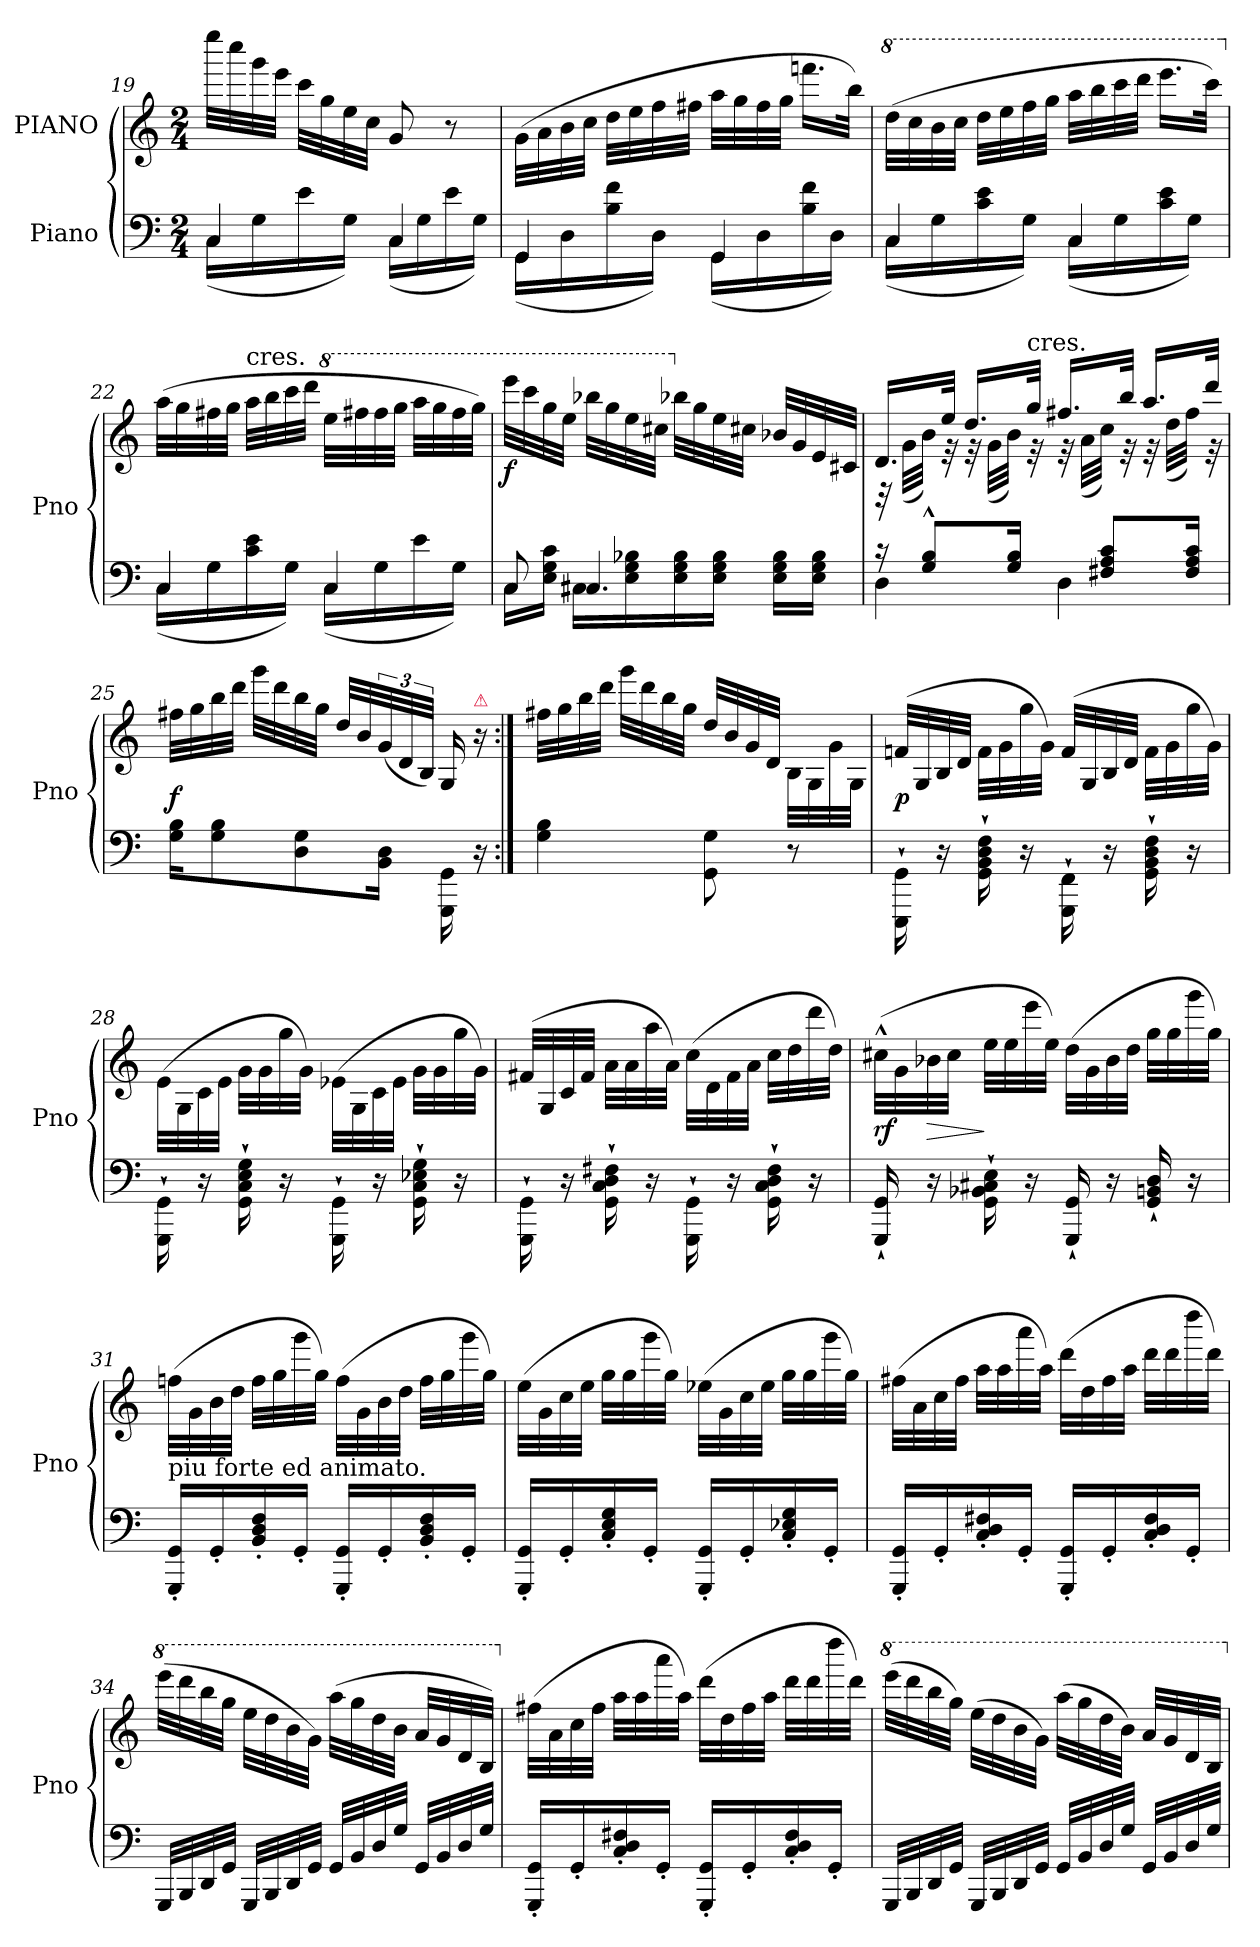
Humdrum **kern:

**kern	**kern	**dynam
*part2	*part1	*part1
*staff2	*staff1	*staff1
*I"Piano	*I"PIANO	*
*I'Pno	*	*
*clefF4	*clefG2	*
*k[]	*k[]	*
*M2/4	*M2/4	*
=19	=19	=19
*^	*	*
4C/	(>16C\LL	32eeee\LLL	.
.	.	32cccc\	.
.	16G\	32ggg\	.
.	.	32eee\JJJ	.
.	16e\	32ccc\LLL	.
.	.	32gg\	.
.	16G\JJ)	32ee\	.
.	.	32cc\JJJ	.
4C/	(>16C\LL	8g/	.
.	16G\	.	.
.	16e\	8r	.
.	16G\JJ)	.	.
=20	=20	=20	=20
4GG/	(>16GG\LL	(32g\LLL	.
.	.	32a\	.
.	16D\	32b\	.
.	.	32cc\JJJ	.
.	16B\ 16f\	32dd\LLL	.
.	.	32ee\	.
.	16D\JJ)	32ff\	.
.	.	32ff#X\JJJ	.
4GG/	(>16GG\LL	32aa\LLL	.
.	.	32gg\	.
.	16D\	32ff#\	.
.	.	32gg\JJJ	.
.	16B\ 16f\	16.fffn\LL	.
.	16D\JJ)	.	.
.	.	32bb\JJk)	.
=21	=21	=21	=21
*	*	*8va	*
4C/	(>16C\LL	(32ddd\LLL	.
.	.	32ccc\	.
.	16G\	32bb\	.
.	.	32ccc\JJJ	.
.	16c\ 16e\	32ddd\LLL	.
.	.	32eee\	.
.	16G\JJ)	32fff\	.
.	.	32ggg\JJJ	.
4C/	(>16C\LL	32aaa\LLL	.
.	.	32bbb\	.
.	16G\	32cccc\	.
.	.	32dddd\JJJ	.
.	16c\ 16e\	16.eeee\LL	.
.	16G\JJ)	.	.
.	.	32cccc\JJk)	.
=22	=22	=22	=22
*	*	*X8va	*
4C/	(>16C\LL	(32aa\LLL	.
.	.	32gg\	.
.	16G\	32ff#X\	.
.	.	32gg\JJJ	.
!	!	!LO:TX:t=cres.	!
.	16c\ 16e\	32aa\LLL	.
.	.	32bb\	.
.	16G\JJ)	32ccc\	.
.	.	32ddd\JJJ	.
*	*	*8va	*
4C/	(>16C\LL	32eee\LLL	.
.	.	32fff#X\	.
.	16G\	32fff#\	.
.	.	32ggg\JJJ	.
.	16e\	32aaa\LLL	.
.	.	32ggg\	.
.	16G\JJ)	32fff#\	.
.	.	32ggg\JJJ)	.
=23	=23	=23	=23
8C/	16C\LL	32eeee\LLL	f
.	.	32cccc\	.
.	16E\ 16G\ 16c\JJ	32ggg\	.
.	.	32eee\JJJ	.
4.C#X/	16C#X\LL	32bbb-X\LLL	.
.	.	32ggg\	.
.	16E\ 16G\ 16B-X\	32eee\	.
.	.	32ccc#X\JJJ	.
*	*	*X8va	*
.	16E\ 16G\ 16B-\	32bb-X\LLL	.
.	.	32gg\	.
.	16E\ 16G\ 16B-\JJ	32ee\	.
.	.	32cc#X\JJJ	.
.	16E\ 16G\ 16B-\LL	32b-X/LLL	.
.	.	32g/	.
.	16E\ 16G\ 16B-\JJ	32e/	.
.	.	32c#X/JJJ	.
=24	=24	=24	=24
*	*	*^	*
16r	4D\	16.d/LL	32r	.
.	.	.	(32g\LLL	.
8G^^</ 8B^^</L	.	.	32b\JJJ)	.
.	.	32ee/JJk	32r	.
.	.	16.dd/LL	32r	.
.	.	.	(32g\LLL	.
16G/ 16B/Jk	.	.	32b\JJJ)	.
!	!	!LO:TX:t=cres.	!	!
.	.	32gg/JJk	32r	.
16ryy	4D\	16.ff#X/LL	32r	.
.	.	.	(32a\LLL	.
8F#X/ 8A/ 8c/L	.	.	32cc\JJJ)	.
.	.	32bb/JJk	32r	.
.	.	16.aa/LL	32r	.
.	.	.	(32dd\LLL	.
16F#/ 16A/ 16c/Jk	.	.	32ff#\JJJ)	.
.	.	32ddd/JJk	32r	.
*v	*v	*	*	*
*	*v	*v	*
=25	=25	=25
16G\ 16B\KL	32ff#X\LLL	f
.	32gg\	.
8G\ 8B\	32bb\	.
.	32ddd\JJJ	.
.	32ggg\LLL	.
.	32ddd\	.
8D\ 8G\	32bb\	.
.	32gg\JJJ	.
.	32dd/LLL	.
.	32b/	.
16BB\ 16D\Jk	(48g/	.
.	48d/	.
.	48B/JJJ)	.
16GGG\ 16GG\	16G/	.
!	!LO:TX:a:color=crimson:t=⚠	!
16r	16r	.
=26:|!	=26:|!	=26:|!
4G\ 4B\	32ff#X\LLL	.
.	32gg\	.
.	32bb\	.
.	32ddd\JJJ	.
.	32ggg\LLL	.
.	32ddd\	.
.	32bb\	.
.	32gg\JJJ	.
8GG\ 8G\	32dd/LLL	.
.	32b/	.
.	32g/	.
.	32d/JJJ	.
8r	32B\LLL	.
.	32G\	.
.	32g/	.
.	32G\JJJ	.
=27	=27	=27
16EEE`\ 16GG`\	(32fn\LLL	p
.	32G/	.
16r	32B/	.
.	32d/JJJ	.
16GG`\ 16BB`\ 16D`\ 16F`\	32f\LLL	.
.	32g\	.
16r	32gg\	.
.	32g\JJJ)	.
16GGG`\ 16FF`\	(32f\LLL	.
.	32G/	.
16r	32B\	.
.	32d/JJJ	.
16GG`\ 16BB`\ 16D`\ 16F`\	32f\LLL	.
.	32g\	.
16r	32gg\	.
.	32g\JJJ)	.
=28	=28	=28
16GGG`\ 16GG`\	(32e\LLL	.
.	32G/	.
16r	32c\	.
.	32e\JJJ	.
16GG`\ 16C`\ 16E`\ 16G`\	32g\LLL	.
.	32g\	.
16r	32gg\	.
.	32g\JJJ)	.
16GGG`\ 16GG`\	(32e-X\LLL	.
.	32G/	.
16r	32c\	.
.	32e-\JJJ	.
16GG`\ 16C`\ 16E-X`\ 16G`\	32g\LLL	.
.	32g\	.
16r	32gg\	.
.	32g\JJJ)	.
=29	=29	=29
16GGG`\ 16GG`\	(32f#X\LLL	.
.	32G/	.
16r	32c/	.
.	32f#\JJJ	.
16GG`\ 16C`\ 16D`\ 16F#X`\	32a\LLL	.
.	32a\	.
16r	32aa\	.
.	32a\JJJ)	.
16GGG`\ 16GG`\	(32cc\LLL	.
.	32d\	.
16r	32f#\	.
.	32a\JJJ	.
16GG`\ 16C`\ 16D`\ 16F#`\	32cc\LLL	.
.	32dd\	.
16r	32ddd\	.
.	32dd\JJJ)	.
=30	=30	=30
16GGG`/ 16GG`/	(32cc#X^^\LLL	rf
.	32g\	.
!	!	!LO:HP:b
16r	32b-X\	>
.	32cc#\JJJ	.
16GG`\ 16BB-X`\ 16C#X`\ 16E`\	32ee\LLL	]
.	32ee\	.
16r	32eee\	.
.	32ee\JJJ)	.
16GGG`/ 16GG`/	(32dd\LLL	.
.	32g\	.
16r	32b-\	.
.	32dd\JJJ	.
16GG`/ 16BBn`/ 16D`/	32gg\LLL	.
.	32gg\	.
16r	32ggg\	.
.	32gg\JJJ)	.
=31	=31	=31
!	!LO:TX:b:t=piu forte ed animato.	!
16GGG'/ 16GG'/LL	(32ffn\LLL	.
.	32g\	.
16GG'/	32b\	.
.	32dd\JJJ	.
16BB'/ 16D'/ 16F'/	32ff\LLL	.
.	32gg\	.
16GG'/JJ	32ggg\	.
.	32gg\JJJ)	.
16GGG'/ 16GG'/LL	(32ff\LLL	.
.	32g\	.
16GG'/	32b\	.
.	32dd\JJJ	.
16BB'/ 16D'/ 16F'/	32ff\LLL	.
.	32gg\	.
16GG'/JJ	32ggg\	.
.	32gg\JJJ)	.
=32	=32	=32
16GGG'/ 16GG'/LL	(32ee\LLL	.
.	32g\	.
16GG'/	32cc\	.
.	32ee\JJJ	.
16C'/ 16E'/ 16G'/	32gg\LLL	.
.	32gg\	.
16GG'/JJ	32ggg\	.
.	32gg\JJJ)	.
16GGG'/ 16GG'/LL	(32ee-X\LLL	.
.	32g\	.
16GG'/	32cc\	.
.	32ee-\JJJ	.
16C'/ 16E-X'/ 16G'/	32gg\LLL	.
.	32gg\	.
16GG'/JJ	32ggg\	.
.	32gg\JJJ)	.
=33	=33	=33
16GGG'/ 16GG'/LL	(32ff#X\LLL	.
.	32a\	.
16GG'/	32cc\	.
.	32ff#\JJJ	.
16C'/ 16D'/ 16F#X'/	32aa\LLL	.
.	32aa\	.
16GG'/JJ	32aaa\	.
.	32aa\JJJ)	.
16GGG'/ 16GG'/LL	(32ddd\LLL	.
.	32dd\	.
16GG'/	32ff#\	.
.	32aa\JJJ	.
16C'/ 16D'/ 16F#'/	32ddd\LLL	.
.	32ddd\	.
16GG'/JJ	32dddd\	.
.	32ddd\JJJ)	.
=34	=34	=34
*	*8va	*
32GGG/LLL	(32eeee\LLL	.
32BBB/	32dddd\	.
32DD/	32bbb\	.
32GG/JJJ	32ggg\JJJ	.
32GGG/LLL	32eee\LLL	.
32BBB/	32ddd\	.
32DD/	32bb\	.
32GG/JJJ	32gg\JJJ)	.
32GG/LLL	(32aaa\LLL	.
32BB/	32ggg\	.
32D/	32ddd\	.
32G/JJJ	32bb\JJJ	.
32GG/LLL	32aa/LLL	.
32BB/	32gg/	.
32D/	32dd/	.
32G/JJJ	32b/JJJ)	.
=35	=35	=35
*	*X8va	*
16GGG'/ 16GG'/LL	(32ff#X\LLL	.
.	32a\	.
16GG'/	32cc\	.
.	32ff#\JJJ	.
16C'/ 16D'/ 16F#X'/	32aa\LLL	.
.	32aa\	.
16GG'/JJ	32aaa\	.
.	32aa\JJJ)	.
16GGG'/ 16GG'/LL	(32ddd\LLL	.
.	32dd\	.
16GG'/	32ff#\	.
.	32aa\JJJ	.
16C'/ 16D'/ 16F#'/	32ddd\LLL	.
.	32ddd\	.
16GG'/JJ	32dddd\	.
.	32ddd\JJJ)	.
=36	=36	=36
*	*8va	*
32GGG/LLL	(32eeee\LLL	.
32BBB/	32dddd\	.
32DD/	32bbb\	.
32GG/JJJ	32ggg\JJJ)	.
32GGG/LLL	(32eee\LLL	.
32BBB/	32ddd\	.
32DD/	32bb\	.
32GG/JJJ	32gg\JJJ)	.
32GG/LLL	(32aaa\LLL	.
32BB/	32ggg\	.
32D/	32ddd\	.
32G/JJJ	32bb\JJJ)	.
32GG/LLL	32aa/LLL	.
32BB/	32gg/	.
32D/	32dd/	.
32G/JJJ	32b/JJJ	.
*	*X8va	*
=	=	=
*-	*-	*-
